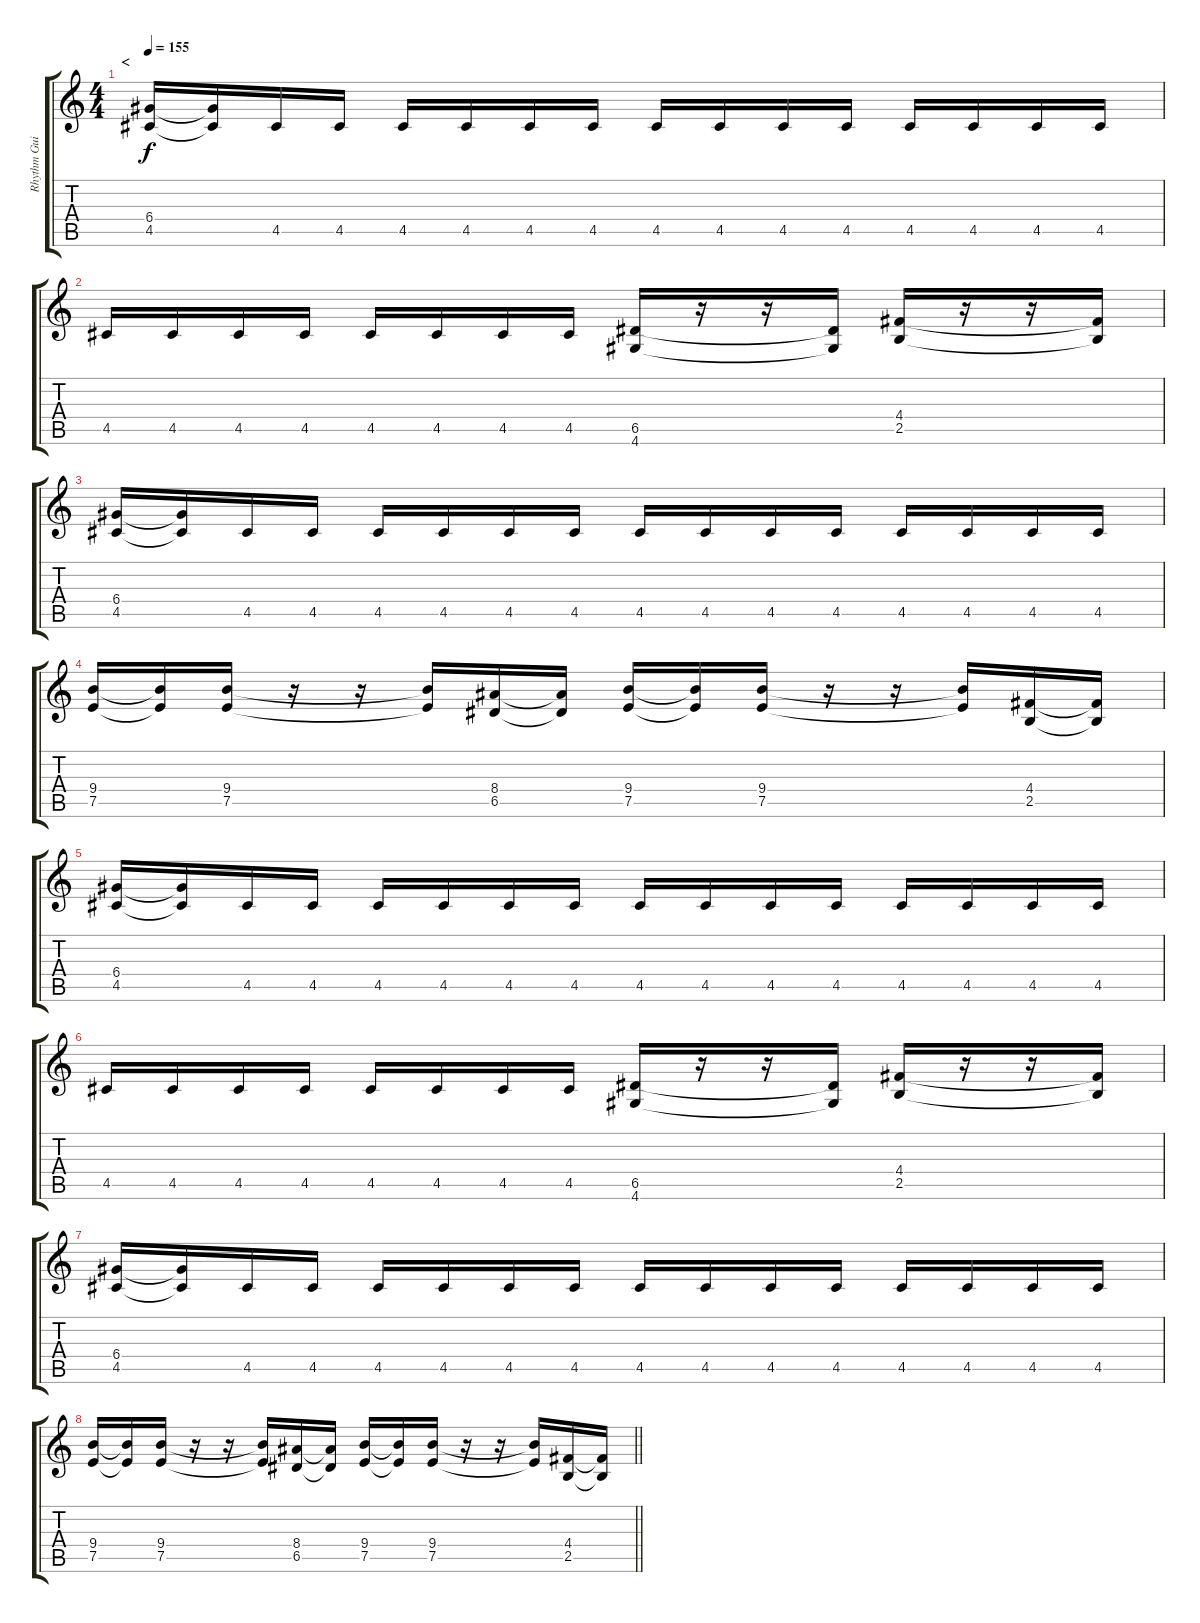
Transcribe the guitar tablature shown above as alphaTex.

\track ("Rhythm Guitar" "Rhythm Gui") {instrument distortionguitar}
\staff {score tabs}
\tuning (E4 B3 G3 D3 A2 E2) {hide}
\ts (4 4)
\section ("" "<")
\tempo 155
\clef g2
\ks c
(6.4 4.5).16{dy f} (6.4{t} 4.5{t}).16 4.5.16 4.5.16 4.5.16 4.5.16 4.5.16 4.5.16 4.5.16 4.5.16 4.5.16 4.5.16 4.5.16 4.5.16 4.5.16 4.5.16 |
4.5.16 4.5.16 4.5.16 4.5.16 4.5.16 4.5.16 4.5.16 4.5.16 (6.5 4.6).16 r.16 r.16 (6.5{t} 4.6{t}).16 (4.4 2.5).16 r.16 r.16 (4.4{t} 2.5{t}).16 |
(6.4 4.5).16 (6.4{t} 4.5{t}).16 4.5.16 4.5.16 4.5.16 4.5.16 4.5.16 4.5.16 4.5.16 4.5.16 4.5.16 4.5.16 4.5.16 4.5.16 4.5.16 4.5.16 |
(9.4 7.5).16 (9.4{t} 7.5{t}).16 (9.4 7.5).16 r.16 r.16 (9.4{t} 7.5{t}).16 (8.4 6.5).16 (8.4{t} 6.5{t}).16 (9.4 7.5).16 (9.4{t} 7.5{t}).16 (9.4 7.5).16 r.16 r.16 (9.4{t} 7.5{t}).16 (4.4 2.5).16 (4.4{t} 2.5{t}).16 |
(6.4 4.5).16 (6.4{t} 4.5{t}).16 4.5.16 4.5.16 4.5.16 4.5.16 4.5.16 4.5.16 4.5.16 4.5.16 4.5.16 4.5.16 4.5.16 4.5.16 4.5.16 4.5.16 |
4.5.16 4.5.16 4.5.16 4.5.16 4.5.16 4.5.16 4.5.16 4.5.16 (6.5 4.6).16 r.16 r.16 (6.5{t} 4.6{t}).16 (4.4 2.5).16 r.16 r.16 (4.4{t} 2.5{t}).16 |
(6.4 4.5).16 (6.4{t} 4.5{t}).16 4.5.16 4.5.16 4.5.16 4.5.16 4.5.16 4.5.16 4.5.16 4.5.16 4.5.16 4.5.16 4.5.16 4.5.16 4.5.16 4.5.16 |
\barLineRight lightlight
(9.4 7.5).16 (9.4{t} 7.5{t}).16 (9.4 7.5).16 r.16 r.16 (9.4{t} 7.5{t}).16 (8.4 6.5).16 (8.4{t} 6.5{t}).16 (9.4 7.5).16 (9.4{t} 7.5{t}).16 (9.4 7.5).16 r.16 r.16 (9.4{t} 7.5{t}).16 (4.4 2.5).16 (4.4{t} 2.5{t}).16
